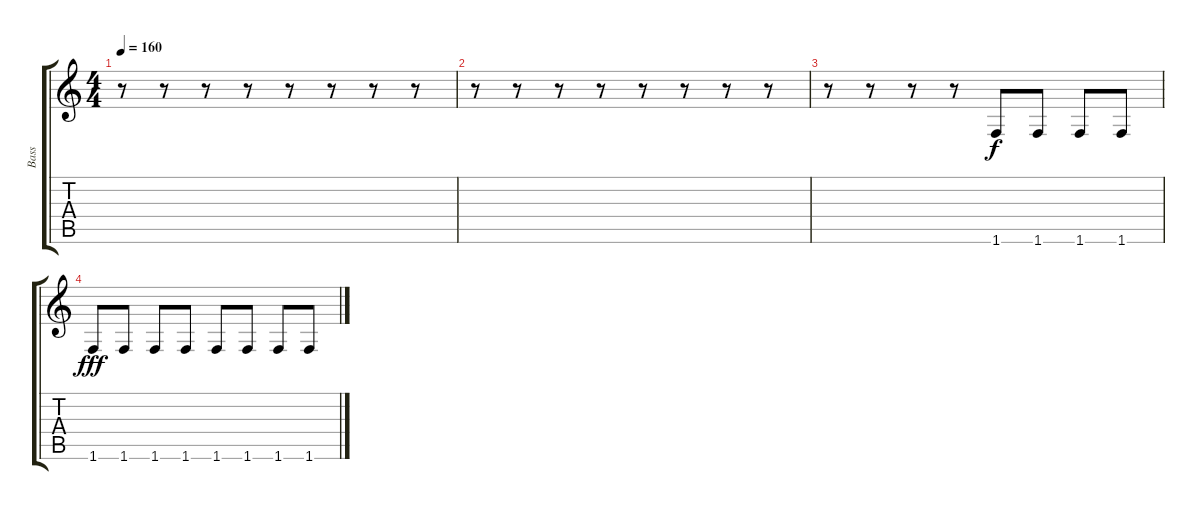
\track ("Bass" "Bass") {instrument electricbassfinger}
\staff {score tabs}
\tuning (E4 B3 G3 D3 A2 E2) {hide}
\ts (4 4)
\tempo 160
\clef g2
\ks c
r.8{dy f} r.8 r.8 r.8 r.8 r.8 r.8 r.8 |
r.8 r.8 r.8 r.8 r.8 r.8 r.8 r.8 |
r.8 r.8 r.8 r.8 1.6.8 1.6.8 1.6.8 1.6.8 |
1.6.8{dy fff} 1.6.8 1.6.8 1.6.8 1.6.8 1.6.8 1.6.8 1.6.8
